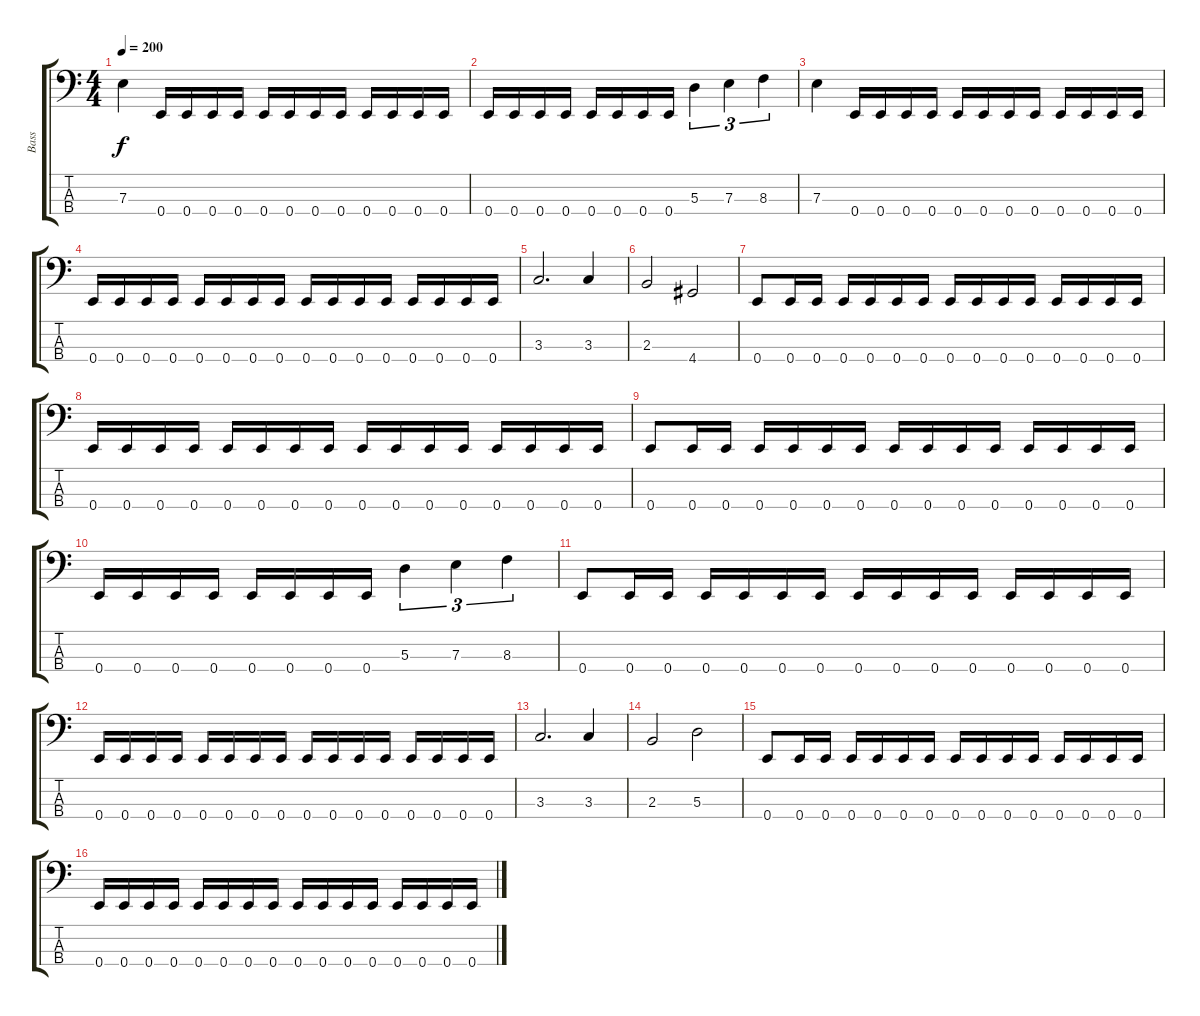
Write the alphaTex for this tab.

\track ("Bass" "Bass") {instrument electricbasspick}
\staff {score tabs}
\tuning (G2 D2 A1 E1) {hide}
\ts (4 4)
\tempo 200
\clef f4
\ks c
7.3.4{dy f} 0.4.16 0.4.16 0.4.16 0.4.16 0.4.16 0.4.16 0.4.16 0.4.16 0.4.16 0.4.16 0.4.16 0.4.16 |
0.4.16 0.4.16 0.4.16 0.4.16 0.4.16 0.4.16 0.4.16 0.4.16 5.3.4{tu (3 2)} 7.3.4{tu (3 2)} 8.3.4{tu (3 2)} |
7.3.4 0.4.16 0.4.16 0.4.16 0.4.16 0.4.16 0.4.16 0.4.16 0.4.16 0.4.16 0.4.16 0.4.16 0.4.16 |
0.4.16 0.4.16 0.4.16 0.4.16 0.4.16 0.4.16 0.4.16 0.4.16 0.4.16 0.4.16 0.4.16 0.4.16 0.4.16 0.4.16 0.4.16 0.4.16 |
3.3.2{d} 3.3.4 |
2.3.2 4.4.2 |
0.4.8 0.4.16 0.4.16 0.4.16 0.4.16 0.4.16 0.4.16 0.4.16 0.4.16 0.4.16 0.4.16 0.4.16 0.4.16 0.4.16 0.4.16 |
0.4.16 0.4.16 0.4.16 0.4.16 0.4.16 0.4.16 0.4.16 0.4.16 0.4.16 0.4.16 0.4.16 0.4.16 0.4.16 0.4.16 0.4.16 0.4.16 |
0.4.8 0.4.16 0.4.16 0.4.16 0.4.16 0.4.16 0.4.16 0.4.16 0.4.16 0.4.16 0.4.16 0.4.16 0.4.16 0.4.16 0.4.16 |
0.4.16 0.4.16 0.4.16 0.4.16 0.4.16 0.4.16 0.4.16 0.4.16 5.3.4{tu (3 2)} 7.3.4{tu (3 2)} 8.3.4{tu (3 2)} |
0.4.8 0.4.16 0.4.16 0.4.16 0.4.16 0.4.16 0.4.16 0.4.16 0.4.16 0.4.16 0.4.16 0.4.16 0.4.16 0.4.16 0.4.16 |
0.4.16 0.4.16 0.4.16 0.4.16 0.4.16 0.4.16 0.4.16 0.4.16 0.4.16 0.4.16 0.4.16 0.4.16 0.4.16 0.4.16 0.4.16 0.4.16 |
3.3.2{d} 3.3.4 |
2.3.2 5.3.2 |
0.4.8 0.4.16 0.4.16 0.4.16 0.4.16 0.4.16 0.4.16 0.4.16 0.4.16 0.4.16 0.4.16 0.4.16 0.4.16 0.4.16 0.4.16 |
0.4.16 0.4.16 0.4.16 0.4.16 0.4.16 0.4.16 0.4.16 0.4.16 0.4.16 0.4.16 0.4.16 0.4.16 0.4.16 0.4.16 0.4.16 0.4.16
